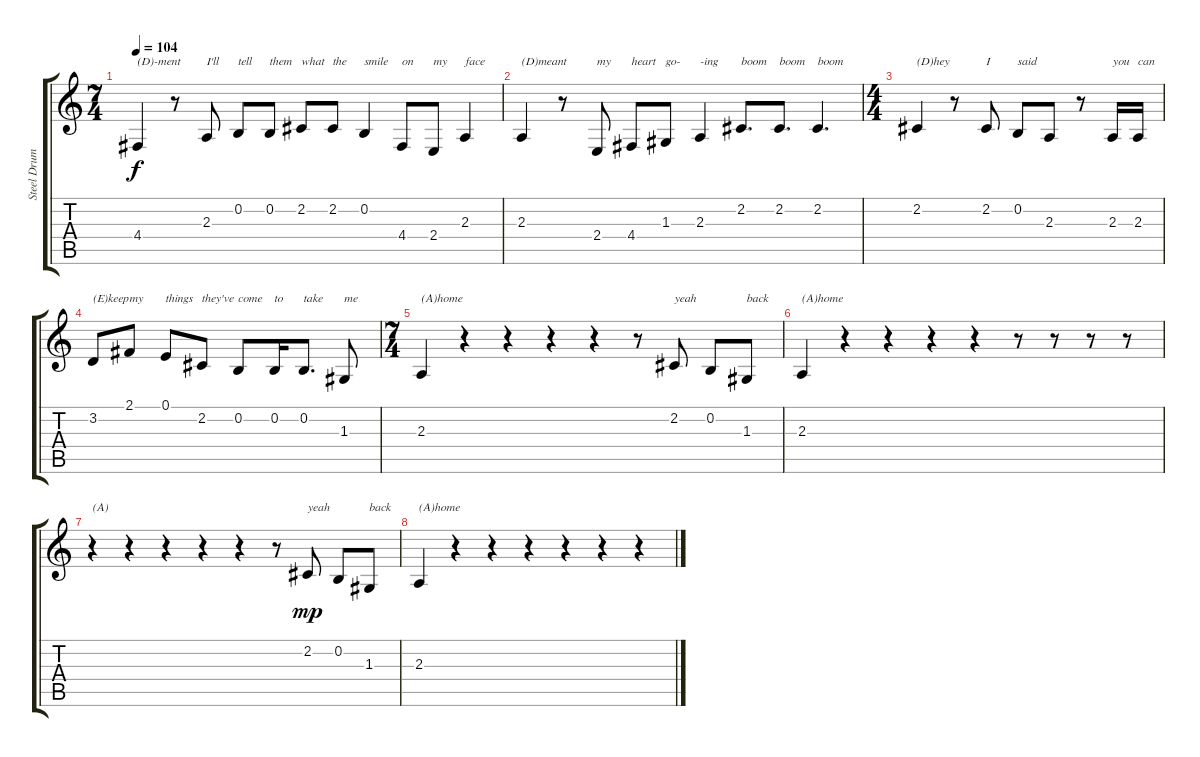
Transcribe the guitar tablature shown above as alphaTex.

\track ("Steel Drums" "Steel Drum") {instrument steeldrums}
\staff {score tabs}
\tuning (E4 B3 G3 D3 A2 E2) {hide}
\ts (7 4)
\tempo 104
\clef g2
\ks c
4.4.4{txt "(D)-ment" dy f} r.8 2.3.8{txt "I'll"} 0.2.8{txt "tell"} 0.2.8{txt "them"} 2.2.8{txt "what"} 2.2.8{txt "the"} 0.2.4{txt "smile"} 4.4.8{txt "on"} 2.4.8{txt "my"} 2.3.4{txt "face"} |
2.3.4{txt "(D)meant"} r.8 2.4.8{txt "my"} 4.4.8{txt "heart"} 1.3.8{txt "go-"} 2.3.4{txt "-ing"} 2.2.8{d txt "boom"} 2.2.8{d txt "boom"} 2.2.4{d txt "boom"} |
\ts (4 4)
2.2.4{txt "(D)hey"} r.8 2.2.8{txt "I"} 0.2.8{txt "said"} 2.3.8 r.8 2.3.16{txt "you"} 2.3.16{txt "can"} |
3.2.8{txt "(E)keep"} 2.1.8{txt "my"} 0.1.8{txt "things"} 2.2.8{txt "they've"} 0.2.8{txt "come"} 0.2.16{txt "to"} 0.2.8{d txt "take"} 1.3.8{txt "me"} |
\ts (7 4)
2.3.4{txt "(A)home"} r.4 r.4 r.4 r.4 r.8 2.2.8{txt "yeah"} 0.2.8 1.3.8{txt "back"} |
2.3.4{txt "(A)home"} r.4 r.4 r.4 r.4 r.8 r.8 r.8 r.8 |
r.4{txt "(A)"} r.4 r.4 r.4 r.4 r.8 2.2.8{txt "yeah" dy mp} 0.2.8 1.3.8{txt "back"} |
2.3.4{txt "(A)home"} r.4 r.4 r.4 r.4 r.4 r.4
